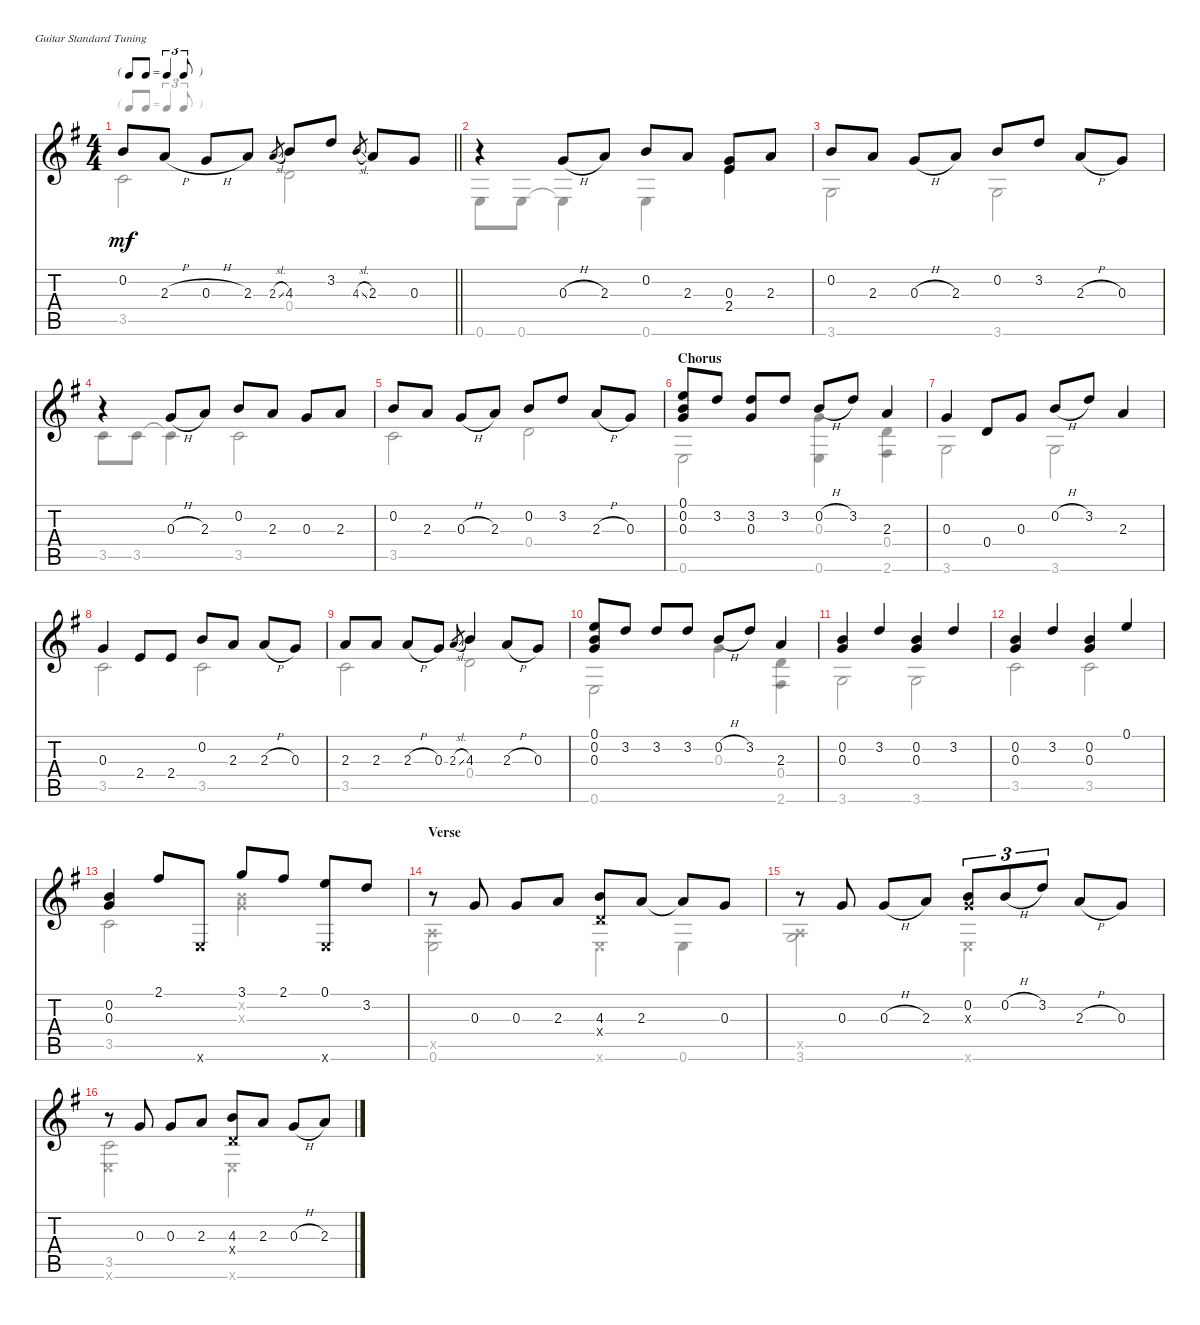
\bracketExtendMode nobrackets
\firstSystemTrackNameOrientation horizontal
\otherSystemsTrackNameOrientation horizontal
\track "" {instrument acousticguitarsteel}
\staff {score tabs}
\tuning (E4 B3 G3 D3 A2 E2)
\voice
\ts (4 4)
\tf triplet8th
\tempo (120 hide)
\clef g2
\scale
0.242938
\barLineRight lightlight
\ks g
0.2.8{dy mf} 2.3{h}.8 0.3{h}.8 2.3.8 2.3{sl}.8{gr} 4.3.8 3.2.8 4.3{sl}.8{gr} 2.3.8 0.3.8 |
r.4 0.3{h}.8 2.3.8 0.2.8 2.3.8 (0.3 2.4).8 2.3.8 |
0.2.8 2.3.8 0.3{h}.8 2.3.8 0.2.8 3.2.8 2.3{h}.8 0.3.8 |
r.4 0.3{h}.8 2.3.8 0.2.8 2.3.8 0.3.8 2.3.8 |
0.2.8 2.3.8 0.3{h}.8 2.3.8 0.2.8 3.2.8 2.3{h}.8 0.3.8 |
\section ("" "Chorus")
\scale
0.30936 (0.1 0.2 0.3).8 3.2.8 (3.2 0.3).8 3.2.8 0.2{h}.8 3.2.8 2.3.4 |
\scale
0.230847 0.3.4 0.4.8 0.3.8 0.2{h}.8 3.2.8 2.3.4 |
\scale
0.218515 0.3.4 2.4.8 2.4.8 0.2.8 2.3.8 2.3{h}.8 0.3.8 |
\scale
0.245998 2.3.8 2.3.8 2.3{h}.8 0.3.8 2.3{sl}.8{gr} 4.3.4 2.3{h}.8 0.3.8 |
(0.1 0.2 0.3).8 3.2.8 3.2.8 3.2.8 0.2{h}.8 3.2.8 2.3.4 |
(0.3 0.2).4 3.2.4 (0.3 0.2).4 3.2.4 |
(0.2 0.3).4 3.2.4 (0.2 0.3).4 0.1.4 |
(0.2 0.3).4 2.1.8 0.6{x}.8 3.1.8 2.1.8 (0.1 0.6{x}).8 3.2.8 |
\section ("" "Verse")
r.8 0.3.8 0.3.8 2.3.8 (4.3 0.4{x}).8 2.3.8 2.3{t}.8 0.3.8 |
r.8 0.3.8 0.3{h}.8 2.3.8 (0.2 0.3{x}).8{tu (3 2)} 0.2{h}.8{tu (3 2)} 3.2.8{tu (3 2)} 2.3{h}.8 0.3.8 |
r.8 0.3.8 0.3.8 2.3.8 (4.3 0.4{x}).8 2.3.8 0.3{h}.8 2.3.8
\voice
\clef g2
\ottava regular
\simile none
\scale
0.242938
\barLineRight lightlight
\ks g
3.5.2{dy mf} 0.4.2 |
0.6.8 0.6.8 0.6{t}.4 0.6.4 2.4.4 |
3.6.2 3.6.2 |
3.5.8 3.5.8 3.5{t}.4 3.5.2 |
3.5.2 0.4.2 |
\scale
0.30936 0.6.2 (0.3 0.6).4 (0.4 2.6).4 |
\scale
0.230847 3.6.2 3.6.2 |
\scale
0.218515 3.5.2 3.5.2 |
\scale
0.245998 3.5.2 0.4.2 |
0.6.2 0.3.4 (0.4 2.6).4 |
3.6.2 3.6.2 |
3.5.2 3.5.2 |
3.5.2 (0.2{x} 0.3{x}).2 |
(0.6 0.5{x}).2 0.6{x}.4 0.6.4 |
(3.6 0.5{x}).2 0.6{x}.2 |
(0.6{x} 3.5).2 0.6{x}.2
